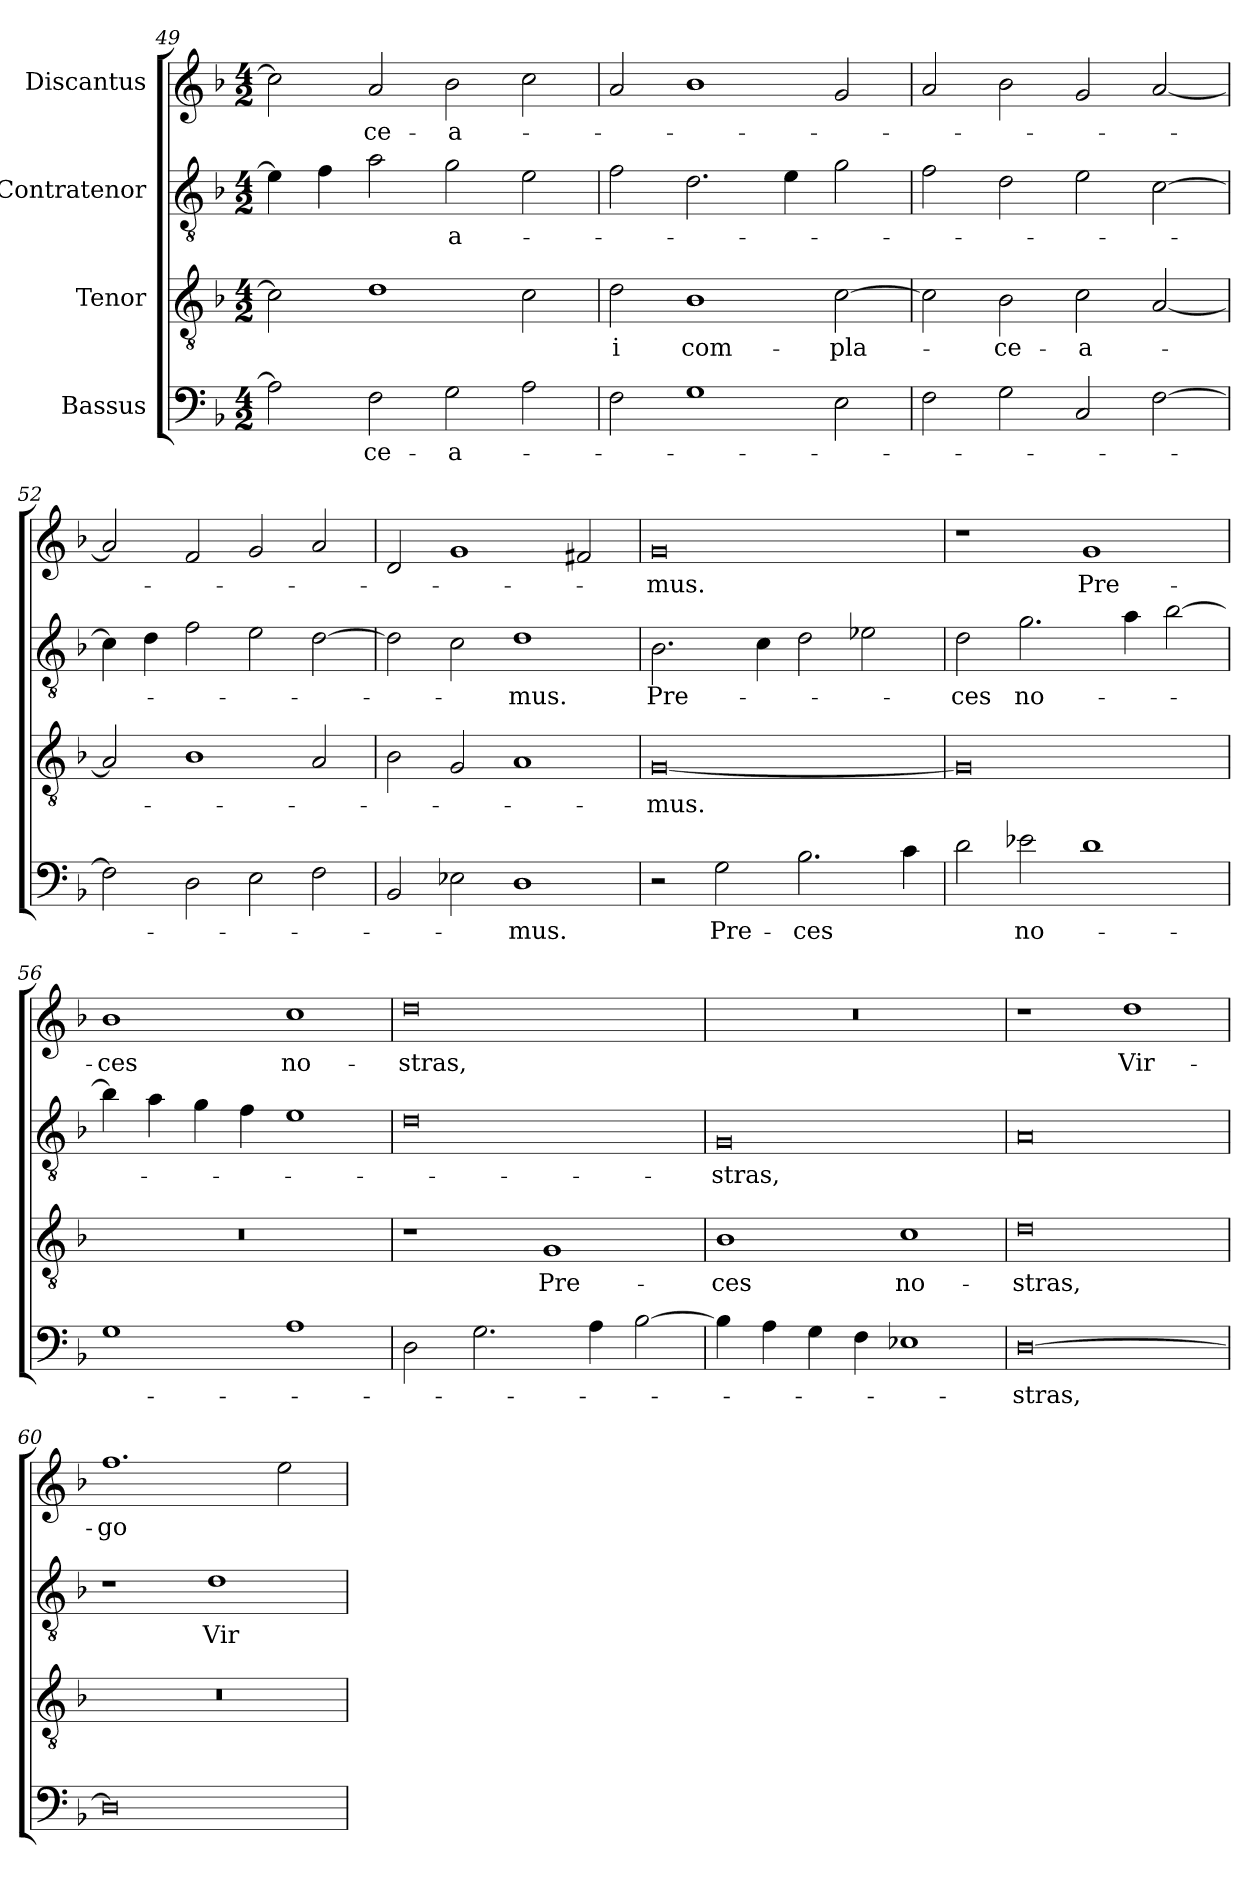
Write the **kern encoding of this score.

**kern	**text	**kern	**text	**kern	**text	**kern	**text
*part4	*part4	*part3	*part3	*part2	*part2	*part1	*part1
*staff4	*staff4	*staff3	*staff3	*staff2	*staff2	*staff1	*staff1
*I"Bassus	*	*I"Tenor	*	*I"Contratenor	*	*I"Discantus	*
*clefF4	*	*clefGv2	*	*clefGv2	*	*clefG2	*
*k[b-]	*	*k[b-]	*	*k[b-]	*	*k[b-]	*
*M4/2	*	*M4/2	*	*M4/2	*	*M4/2	*
=49	=49	=49	=49	=49	=49	=49	=49
2A\]	.	2c\]	.	4e\]	.	2cc\]	.
.	.	.	.	4f\	.	.	.
2F\	-ce-	1d\	.	2a\	.	2a/	-ce-
2G\	-a-	.	.	2g\	-a-	2b-\	-a-
2A\	.	2c\	.	2e\	.	2cc\	.
=50	=50	=50	=50	=50	=50	=50	=50
2F\	.	2d\	-i	2f\	.	2a/	.
1G\	.	1B-\	com-	2.d\	.	1b-\	.
.	.	.	.	4e\	.	.	.
2E\	.	[2c\	-pla-	2g\	.	2g/	.
=51	=51	=51	=51	=51	=51	=51	=51
2F\	.	2c\]	.	2f\	.	2a/	.
2G\	.	2B-\	-ce-	2d\	.	2b-\	.
2C/	.	2c\	-a-	2e\	.	2g/	.
[2F\	.	[2A/	.	[2c\	.	[2a/	.
=52	=52	=52	=52	=52	=52	=52	=52
2F\]	.	2A/]	.	4c\]	.	2a/]	.
.	.	.	.	4d\	.	.	.
2D\	.	1B-\	.	2f\	.	2f/	.
2E\	.	.	.	2e\	.	2g/	.
2F\	.	2A/	.	[2d\	.	2a/	.
=53	=53	=53	=53	=53	=53	=53	=53
2BB-/	.	2B-\	.	2d\]	.	2d/	.
2E-X\	.	2G/	.	2c\	.	1g/	.
1D\	-mus.	1A/	.	1d\	-mus.	.	.
.	.	.	.	.	.	2f#X/	.
=54	=54	=54	=54	=54	=54	=54	=54
2r	.	[0G/	-mus.	2.B-\	Pre-	0g/	-mus.
2G\	Pre-	.	.	.	.	.	.
.	.	.	.	4c\	.	.	.
2.B-\	-ces	.	.	2d\	.	.	.
.	.	.	.	2e-X\	.	.	.
4c\	.	.	.	.	.	.	.
=55	=55	=55	=55	=55	=55	=55	=55
2d\	.	0G/]	.	2d\	-ces	1r	.
2e-X\	no-	.	.	2.g\	no-	.	.
1d\	.	.	.	.	.	1g/	Pre-
.	.	.	.	4a\	.	.	.
.	.	.	.	[2b-\	.	.	.
=56	=56	=56	=56	=56	=56	=56	=56
1G\	.	0r	.	4b-\]	.	1b-\	-ces
.	.	.	.	4a\	.	.	.
.	.	.	.	4g\	.	.	.
.	.	.	.	4f\	.	.	.
1A\	.	.	.	1e\	.	1cc\	no-
=57	=57	=57	=57	=57	=57	=57	=57
2D\	.	1r	.	0d\	.	0dd\	-stras,
2.G\	.	.	.	.	.	.	.
.	.	1G/	Pre-	.	.	.	.
4A\	.	.	.	.	.	.	.
[2B-\	.	.	.	.	.	.	.
=58	=58	=58	=58	=58	=58	=58	=58
4B-\]	.	1B-\	-ces	0G/	-stras,	0r	.
4A\	.	.	.	.	.	.	.
4G\	.	.	.	.	.	.	.
4F\	.	.	.	.	.	.	.
1E-X\	.	1c\	no-	.	.	.	.
=59	=59	=59	=59	=59	=59	=59	=59
[0D\	-stras,	0d\	-stras,	0A/	.	1r	.
.	.	.	.	.	.	1dd\	Vir-
=60	=60	=60	=60	=60	=60	=60	=60
0D\]	.	0r	.	1r	.	1.ff\	-go
.	.	.	.	1d\	Vir-	.	.
.	.	.	.	.	.	2ee\	.
=	=	=	=	=	=	=	=
*-	*-	*-	*-	*-	*-	*-	*-
